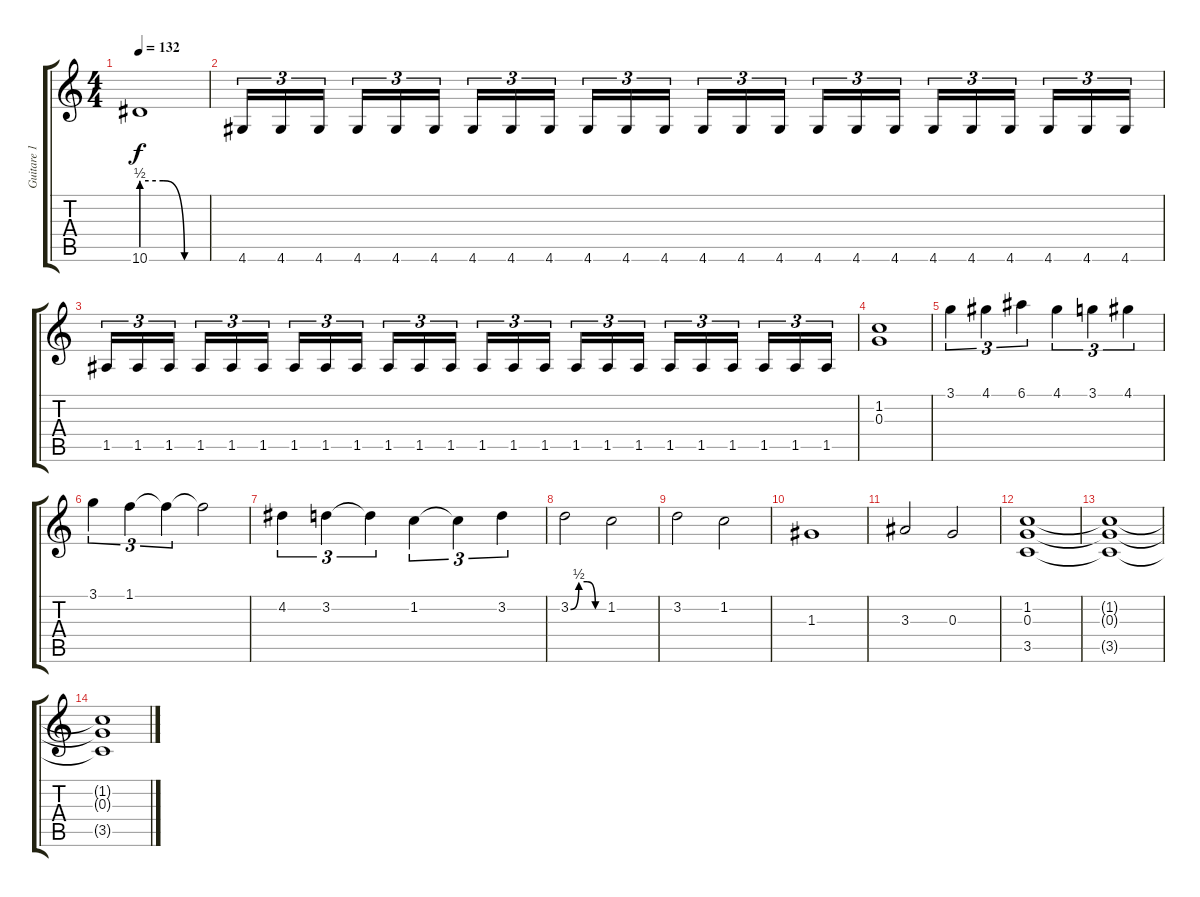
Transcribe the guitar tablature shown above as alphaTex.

\track ("Guitare 1 (lead)" "Guitare 1 ") {instrument distortionguitar}
\staff {score tabs}
\tuning (E4 B3 G3 D3 A2 E2) {hide}
\ts (4 4)
\tempo 132
\clef g2
\ks c
10.6{be (custom 0 2 20 2 40 0 60 0)}.1{dy f} |
4.6.16{tu (3 2)} 4.6.16{tu (3 2)} 4.6.16{tu (3 2)} 4.6.16{tu (3 2)} 4.6.16{tu (3 2)} 4.6.16{tu (3 2)} 4.6.16{tu (3 2)} 4.6.16{tu (3 2)} 4.6.16{tu (3 2)} 4.6.16{tu (3 2)} 4.6.16{tu (3 2)} 4.6.16{tu (3 2)} 4.6.16{tu (3 2)} 4.6.16{tu (3 2)} 4.6.16{tu (3 2)} 4.6.16{tu (3 2)} 4.6.16{tu (3 2)} 4.6.16{tu (3 2)} 4.6.16{tu (3 2)} 4.6.16{tu (3 2)} 4.6.16{tu (3 2)} 4.6.16{tu (3 2)} 4.6.16{tu (3 2)} 4.6.16{tu (3 2)} |
1.5.16{tu (3 2)} 1.5.16{tu (3 2)} 1.5.16{tu (3 2)} 1.5.16{tu (3 2)} 1.5.16{tu (3 2)} 1.5.16{tu (3 2)} 1.5.16{tu (3 2)} 1.5.16{tu (3 2)} 1.5.16{tu (3 2)} 1.5.16{tu (3 2)} 1.5.16{tu (3 2)} 1.5.16{tu (3 2)} 1.5.16{tu (3 2)} 1.5.16{tu (3 2)} 1.5.16{tu (3 2)} 1.5.16{tu (3 2)} 1.5.16{tu (3 2)} 1.5.16{tu (3 2)} 1.5.16{tu (3 2)} 1.5.16{tu (3 2)} 1.5.16{tu (3 2)} 1.5.16{tu (3 2)} 1.5.16{tu (3 2)} 1.5.16{tu (3 2)} |
(1.2 0.3).1 |
3.1.4{tu (3 2)} 4.1.4{tu (3 2)} 6.1.4{tu (3 2)} 4.1.4{tu (3 2)} 3.1.4{tu (3 2)} 4.1.4{tu (3 2)} |
3.1.4{tu (3 2)} 1.1.4{tu (3 2)} 1.1{t}.4{tu (3 2)} 1.1{t}.2 |
4.2.4{tu (3 2)} 3.2.4{tu (3 2)} 3.2{t}.4{tu (3 2)} 1.2.4{tu (3 2)} 1.2{t}.4{tu (3 2)} 3.2.4{tu (3 2)} |
3.2{be (custom 0 0 15 2 30 2 45 0 60 0)}.2 1.2.2 |
3.2.2 1.2.2 |
1.3.1 |
3.3.2 0.3.2 |
(1.2 0.3 3.5).1 |
(1.2{t} 0.3{t} 3.5{t}).1 |
(1.2{t} 0.3{t} 3.5{t}).1
